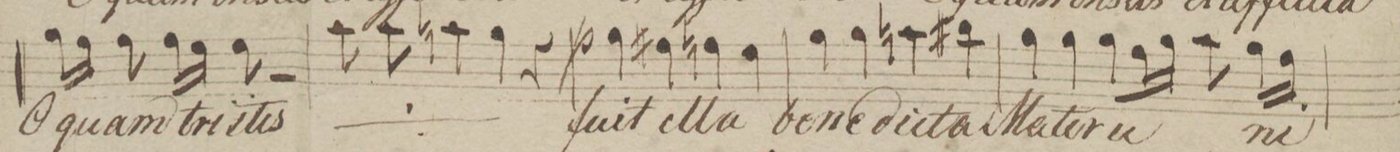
**kern	**text	**dynam
*I"Alt.	*	*
*clefC3	*	*
*k[b-]	*	*
*met(c)	*	*
*M4/4	*	*
16a\LL	O	.
16g\JJ	.	.
8g\	quam	.
16g\LL	tri-	.
16f\JJ	.	.
8f\	-stis	.
2r	.	.
=51	=51	=51
*	*ij	*
8b-\	O	.
8b-\	quam	.
4bn\	tri-	.
4b\	-stis	.
*	*Xij	*
4r	.	.
=52	=52	=52
4a\	fu-	p
4g#X\	-it	.
4gn\	il-	.
4f\	-la	.
=53	=53	=53
4a\	be-	.
4a\	-ne-	.
4bn\	-dic-	.
4cc#X\	-ta	.
=54	=54	=54
4a\	Ma-	f
4a\	-ter	.
8a\L	u-	.
16g\L	.	.
16a\JJ	.	.
8b-\	.	.
16a\LL	-ni-	.
16g\JJ	.	.
=55	=55	=55
*-	*-	*-
